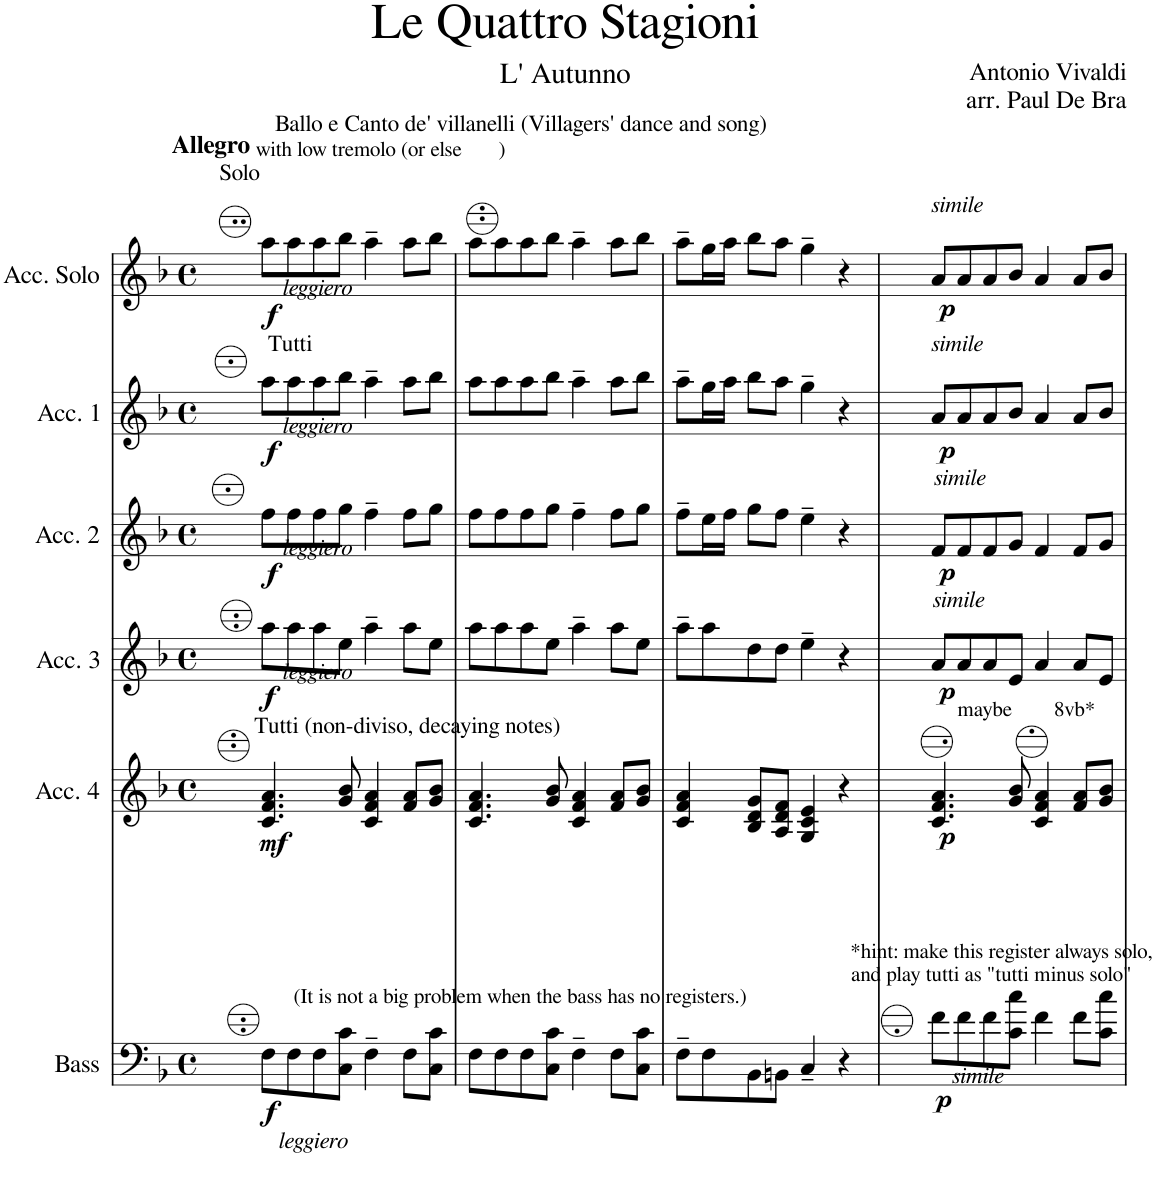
**kern	**dynam	**kern	**dynam	**kern	**dynam	**kern	**dynam	**kern	**dynam	**kern	**dynam
*part6	*part6	*part5	*part5	*part4	*part4	*part3	*part3	*part2	*part2	*part1	*part1
*staff6	*staff6	*staff5	*staff5	*staff4	*staff4	*staff3	*staff3	*staff2	*staff2	*staff1	*staff1
*I"Bass	*	*I"Acc. 4	*	*I"Acc. 3	*	*I"Acc. 2	*	*I"Acc. 1	*	*I"Acc. Solo	*
*I'B	*	*	*	*	*	*	*	*	*	*I'S	*
*clefF4	*	*clefG2	*	*clefG2	*	*clefG2	*	*clefG2	*	*clefG2	*
*Trd7c12	*	*	*	*Trd7c12	*	*	*	*	*	*	*
*k[b-]	*	*k[b-]	*	*k[b-]	*	*k[b-]	*	*k[b-]	*	*k[b-]	*
*M4/4	*	*M4/4	*	*M4/4	*	*M4/4	*	*M4/4	*	*M4/4	*
*met(c)	*	*met(c)	*	*met(c)	*	*met(c)	*	*met(c)	*	*met(c)	*
=1	=1	=1	=1	=1	=1	=1	=1	=1	=1	=1	=1
!	!	!	!	!	!	!	!	!	!	!LO:TX:a:B:t=Allegro	!
!	!	!	!	!	!	!	!	!	!	!LO:TX:a:t=Solo	!
!	!	!	!	!	!	!	!	!	!	!LO:TX:a:t=with low tremolo (or else       )	!
!	!	!	!	!	!	!	!	!	!	!LO:TX:a:t=Ballo e Canto de' villanelli (Villagers' dance and song)	!
!	!	!	!	!	!	!	!	!	!	!LO:TX:a:i:t=leggiero	!
!	!	!	!	!	!	!	!	!LO:TX:a:t=Tutti	!	!	!
!	!	!	!	!	!	!	!	!LO:TX:a:i:t=leggiero	!	!	!
!	!	!	!	!	!	!LO:TX:a:i:t=leggiero	!	!	!	!	!
!	!	!	!	!LO:TX:a:i:t=leggiero	!	!	!	!	!	!	!
!	!	!LO:TX:a:t=Tutti (non-diviso, decaying notes)	!	!	!	!	!	!	!	!	!
!LO:TX:a:t=(It is not a big problem when the bass has no registers.)	!	!	!	!	!	!	!	!	!	!	!
!LO:TX:b:i:t=leggiero	!	!	!	!	!	!	!	!	!	!	!
!	!LO:DY:b	!	!LO:DY:b	!	!LO:DY:b	!	!LO:DY:b	!	!LO:DY:b	!	!LO:DY:b
8F\L	f	4.c/ 4.f/ 4.a/	mf	8aa\L	f	8ff\L	f	8aa\L	f	8aa\L	f
8F\	.	.	.	8aa\	.	8ff\	.	8aa\	.	8aa\	.
8F\	.	.	.	8aa\	.	8ff\	.	8aa\	.	8aa\	.
8C\ 8c\J	.	8g/ 8b-/	.	8ee\J	.	8gg\J	.	8bb-\J	.	8bb-\J	.
4F~\	.	4c/ 4f/ 4a/	.	4aa~\	.	4ff~\	.	4aa~\	.	4aa~\	.
8F\L	.	8f/ 8a/L	.	8aa\L	.	8ff\L	.	8aa\L	.	8aa\L	.
8C\ 8c\J	.	8g/ 8b-/J	.	8ee\J	.	8gg\J	.	8bb-\J	.	8bb-\J	.
=2	=2	=2	=2	=2	=2	=2	=2	=2	=2	=2	=2
8F\L	.	4.c/ 4.f/ 4.a/	.	8aa\L	.	8ff\L	.	8aa\L	.	8aa\L	.
8F\	.	.	.	8aa\	.	8ff\	.	8aa\	.	8aa\	.
8F\	.	.	.	8aa\	.	8ff\	.	8aa\	.	8aa\	.
8C\ 8c\J	.	8g/ 8b-/	.	8ee\J	.	8gg\J	.	8bb-\J	.	8bb-\J	.
4F~\	.	4c/ 4f/ 4a/	.	4aa~\	.	4ff~\	.	4aa~\	.	4aa~\	.
8F\L	.	8f/ 8a/L	.	8aa\L	.	8ff\L	.	8aa\L	.	8aa\L	.
8C\ 8c\J	.	8g/ 8b-/J	.	8ee\J	.	8gg\J	.	8bb-\J	.	8bb-\J	.
=3	=3	=3	=3	=3	=3	=3	=3	=3	=3	=3	=3
8F~\L	.	4c/ 4f/ 4a/	.	8aa~\L	.	8ff~\L	.	8aa~\L	.	8aa~\L	.
8F\	.	.	.	8aa\	.	16ee\L	.	16gg\L	.	16gg\L	.
.	.	.	.	.	.	16ff\JJ	.	16aa\JJ	.	16aa\JJ	.
8BB-\	.	8B-/ 8d/ 8g/L	.	8dd\	.	8gg\L	.	8bb-\L	.	8bb-\L	.
8BBn\J	.	8A/ 8d/ 8f/J	.	8dd\J	.	8ff\J	.	8aa\J	.	8aa\J	.
4C~/	.	4G/ 4c/ 4e/	.	4ee~\	.	4ee~\	.	4gg~\	.	4gg~\	.
4r	.	4r	.	4r	.	4r	.	4r	.	4r	.
=4	=4	=4	=4	=4	=4	=4	=4	=4	=4	=4	=4
!	!	!	!	!	!	!	!	!	!	!LO:TX:a:i:t=simile	!
!	!	!	!	!	!	!	!	!LO:TX:a:i:t=simile	!	!	!
!	!	!	!	!	!	!LO:TX:a:i:t=simile	!	!	!	!	!
!	!	!	!	!LO:TX:a:i:t=simile	!	!	!	!	!	!	!
!	!	!LO:TX:a:t=maybe        8vb*	!	!	!	!	!	!	!	!	!
!	!	!LO:TX:b:t=*hint&colon; make this register always solo,	!	!	!	!	!	!	!	!	!
!	!	!LO:TX:b:t=and play tutti as "tutti minus solo"	!	!	!	!	!	!	!	!	!
!LO:TX:a:i:t=simile	!	!	!	!	!	!	!	!	!	!	!
!	!LO:DY:b	!	!LO:DY:b	!	!LO:DY:b	!	!LO:DY:b	!	!LO:DY:b	!	!LO:DY:b
8f\L	p	4.c/ 4.f/ 4.a/	p	8a/L	p	8f/L	p	8a/L	p	8a/L	p
8f\	.	.	.	8a/	.	8f/	.	8a/	.	8a/	.
8f\	.	.	.	8a/	.	8f/	.	8a/	.	8a/	.
8c\ 8cc\J	.	8g/ 8b-/	.	8e/J	.	8g/J	.	8b-/J	.	8b-/J	.
4f\	.	4c/ 4f/ 4a/	.	4a/	.	4f/	.	4a/	.	4a/	.
8f\L	.	8f/ 8a/L	.	8a/L	.	8f/L	.	8a/L	.	8a/L	.
8c\ 8cc\J	.	8g/ 8b-/J	.	8e/J	.	8g/J	.	8b-/J	.	8b-/J	.
=	=	=	=	=	=	=	=	=	=	=	=
*-	*-	*-	*-	*-	*-	*-	*-	*-	*-	*-	*-
